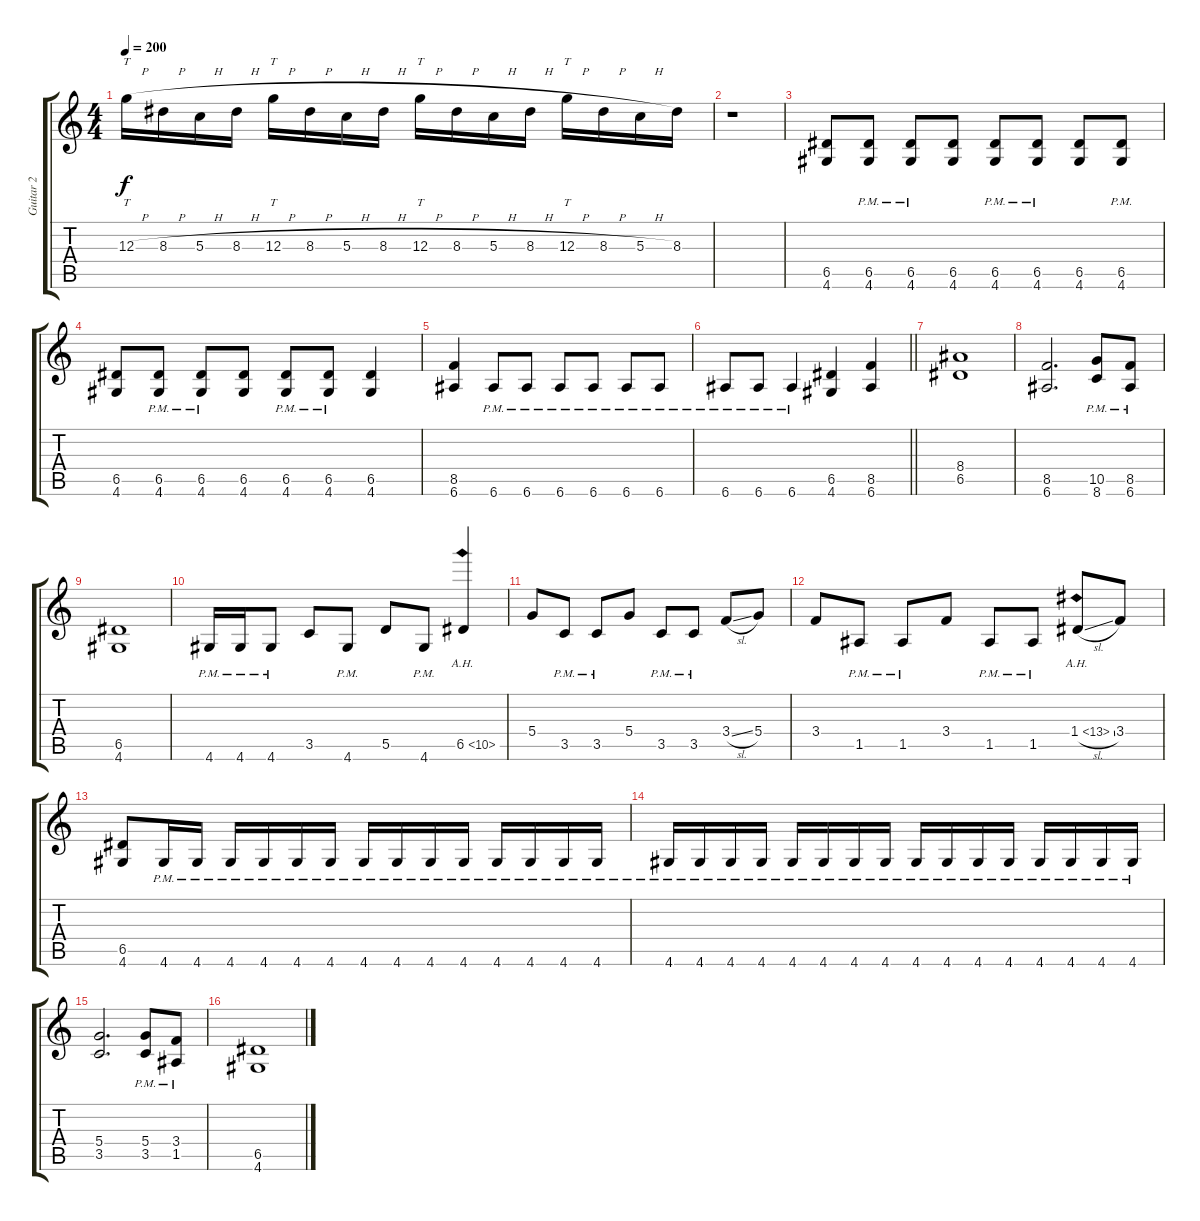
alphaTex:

\track ("Guitar 2" "Guitar 2") {instrument distortionguitar}
\staff {score tabs}
\tuning (E4 B3 G3 D3 A2 E2) {hide}
\ts (4 4)
\tempo 200
\clef g2
\ks c
12.3{h}.16{tt dy f} 8.3{h}.16 5.3{h}.16 8.3{h}.16 12.3{h}.16{tt} 8.3{h}.16 5.3{h}.16 8.3{h}.16 12.3{h}.16{tt} 8.3{h}.16 5.3{h}.16 8.3{h}.16 12.3{h}.16{tt} 8.3{h}.16 5.3{h}.16 8.3.16 |
r.1 |
(6.5 4.6).8 (6.5{pm} 4.6{pm}).8 (6.5{pm} 4.6{pm}).8 (6.5 4.6).8 (6.5{pm} 4.6{pm}).8 (6.5{pm} 4.6{pm}).8 (6.5 4.6).8 (6.5{pm} 4.6).8 |
(6.5 4.6).8 (6.5{pm} 4.6{pm}).8 (6.5{pm} 4.6{pm}).8 (6.5 4.6).8 (6.5{pm} 4.6{pm}).8 (6.5{pm} 4.6{pm}).8 (6.5 4.6).4 |
(8.5 6.6).4 6.6{pm}.8 6.6{pm}.8 6.6{pm}.8 6.6{pm}.8 6.6{pm}.8 6.6{pm}.8 |
\barLineRight lightlight
6.6{pm}.8 6.6{pm}.8 6.6{pm}.4 (6.5 4.6).4 (8.5 6.6).4 |
\section ("" "")
(8.4 6.5).1 |
(8.5 6.6).2{d} (10.5{pm} 8.6{pm}).8 (8.5{pm} 6.6{pm}).8 |
(6.5 4.6).1 |
4.6{pm}.16 4.6{pm}.16 4.6{pm}.8 3.5.8 4.6{pm}.8 5.5.8 4.6{pm}.8 6.5{ah 4}.4 |
5.4.8 3.5{pm}.8 3.5{pm}.8 5.4.8 3.5{pm}.8 3.5{pm}.8 3.4{sl}.8 5.4.8 |
3.4.8 1.5{pm}.8 1.5{pm}.8 3.4.8 1.5{pm}.8 1.5{pm}.8 1.4{ah 12 sl}.8 3.4.8 |
(6.5 4.6).8 4.6{pm}.16 4.6{pm}.16 4.6{pm}.16 4.6{pm}.16 4.6{pm}.16 4.6{pm}.16 4.6{pm}.16 4.6{pm}.16 4.6{pm}.16 4.6{pm}.16 4.6{pm}.16 4.6{pm}.16 4.6{pm}.16 4.6{pm}.16 |
4.6{pm}.16 4.6{pm}.16 4.6{pm}.16 4.6{pm}.16 4.6{pm}.16 4.6{pm}.16 4.6{pm}.16 4.6{pm}.16 4.6{pm}.16 4.6{pm}.16 4.6{pm}.16 4.6{pm}.16 4.6{pm}.16 4.6{pm}.16 4.6{pm}.16 4.6{pm}.16 |
(5.4 3.5).2{d} (5.4{pm} 3.5{pm}).8 (3.4{pm} 1.5{pm}).8 |
(6.5 4.6).1
